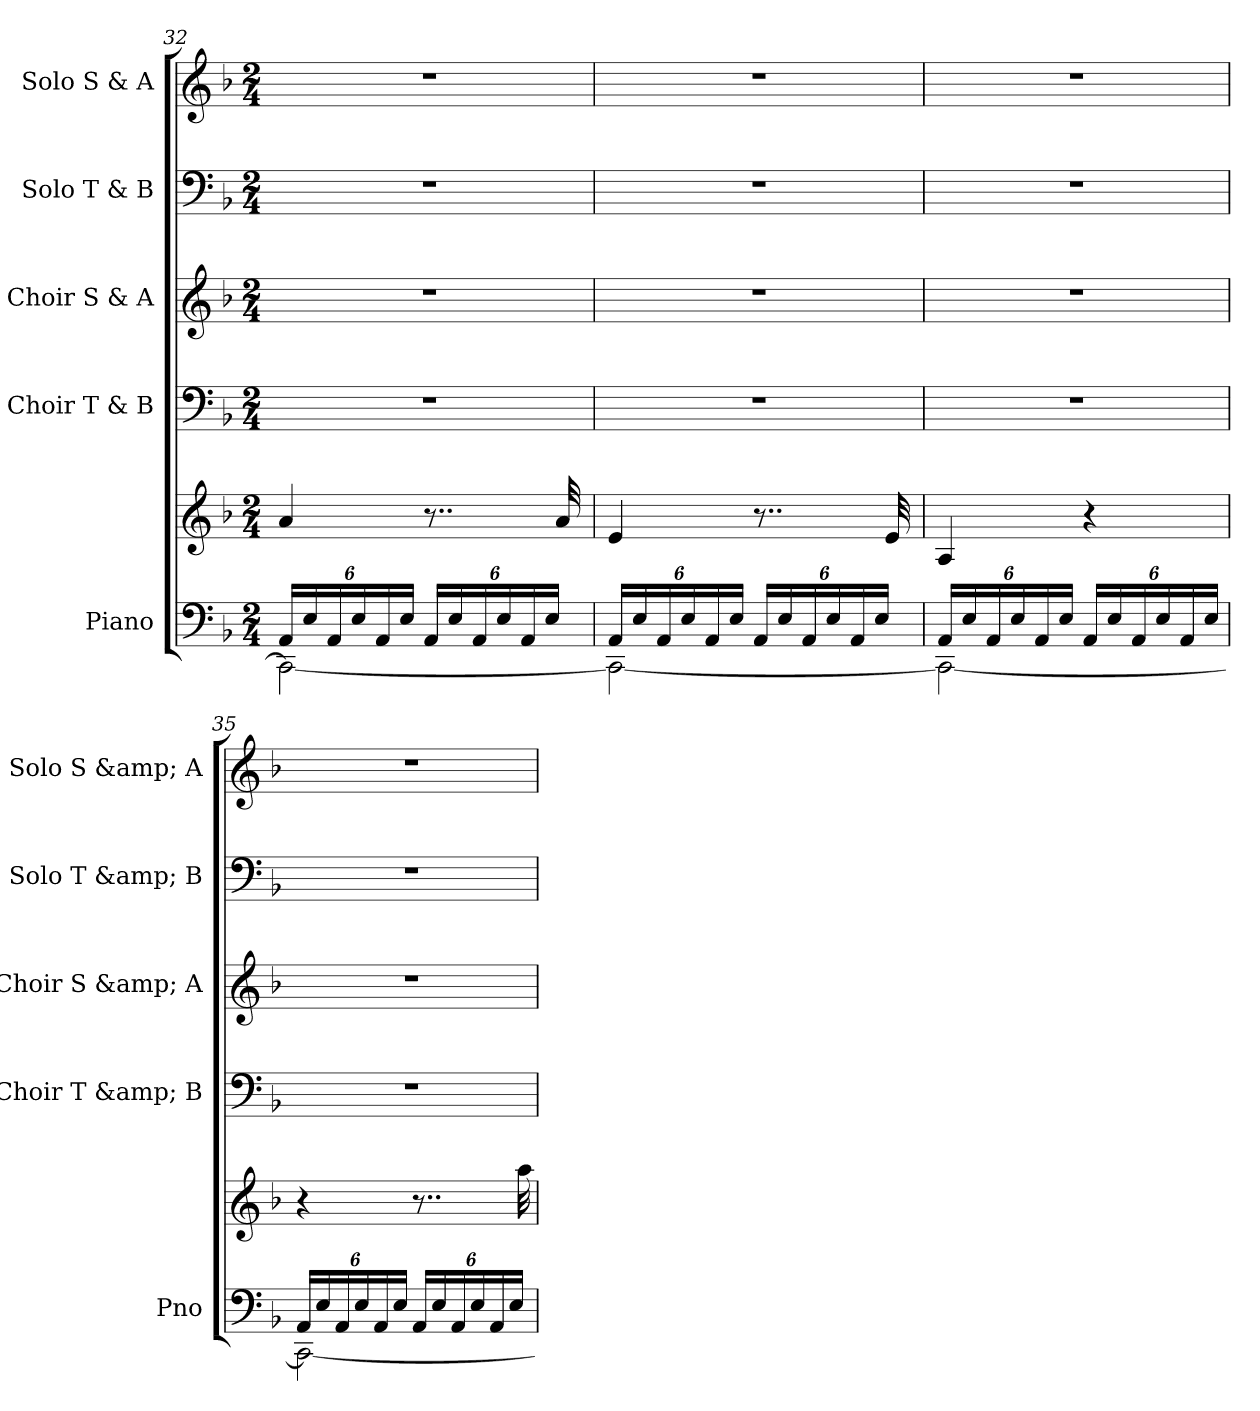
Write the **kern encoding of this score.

**kern	**kern	**kern	**kern	**kern	**kern
*part5	*part5	*part4	*part3	*part2	*part1
*staff6	*staff5	*staff4	*staff3	*staff2	*staff1
*I"Piano	*	*I"Choir T &amp; B	*I"Choir S &amp; A	*I"Solo T &amp; B	*I"Solo S &amp; A
*I'Pno	*	*I'Choir T &amp; B	*I'Choir S &amp; A	*I'Solo T &amp; B	*I'Solo S &amp; A
*clefF4	*clefG2	*clefF4	*clefG2	*clefF4	*clefG2
*k[b-]	*k[b-]	*k[b-]	*k[b-]	*k[b-]	*k[b-]
*M2/4	*M2/4	*M2/4	*M2/4	*M2/4	*M2/4
*Xbrackettup	*	*	*	*	*
=32	=32	=32	=32	=32	=32
*^	*	*	*	*	*
24AA!/LL	2CC#\_	4a/	2r	2r	2r	2r
24E!/	.	.	.	.	.	.
24AA!/	.	.	.	.	.	.
24E!/	.	.	.	.	.	.
24AA!/	.	.	.	.	.	.
24E!/JJ	.	.	.	.	.	.
24AA!/LL	.	8..r	.	.	.	.
24E!/	.	.	.	.	.	.
24AA!/	.	.	.	.	.	.
24E!/	.	.	.	.	.	.
24AA!/	.	.	.	.	.	.
24E!/JJ	.	.	.	.	.	.
.	.	32a/	.	.	.	.
!!LO:LB:g=z
=33	=33	=33	=33	=33	=33	=33
24AA!/LL	2CC#\_	4e/	2r	2r	2r	2r
24E!/	.	.	.	.	.	.
24AA!/	.	.	.	.	.	.
24E!/	.	.	.	.	.	.
24AA!/	.	.	.	.	.	.
24E!/JJ	.	.	.	.	.	.
24AA!/LL	.	8..r	.	.	.	.
24E!/	.	.	.	.	.	.
24AA!/	.	.	.	.	.	.
24E!/	.	.	.	.	.	.
24AA!/	.	.	.	.	.	.
24E!/JJ	.	.	.	.	.	.
.	.	32e/	.	.	.	.
=34	=34	=34	=34	=34	=34	=34
24AA!/LL	2CC#\_	4A/	2r	2r	2r	2r
24E!/	.	.	.	.	.	.
24AA!/	.	.	.	.	.	.
24E!/	.	.	.	.	.	.
24AA!/	.	.	.	.	.	.
24E!/JJ	.	.	.	.	.	.
24AA!/LL	.	4r	.	.	.	.
24E!/	.	.	.	.	.	.
24AA!/	.	.	.	.	.	.
24E!/	.	.	.	.	.	.
24AA!/	.	.	.	.	.	.
24E!/JJ	.	.	.	.	.	.
=35	=35	=35	=35	=35	=35	=35
24AA!/LL	2CC#\_	4r	2r	2r	2r	2r
24E!/	.	.	.	.	.	.
24AA!/	.	.	.	.	.	.
24E!/	.	.	.	.	.	.
24AA!/	.	.	.	.	.	.
24E!/JJ	.	.	.	.	.	.
24AA!/LL	.	8..r	.	.	.	.
24E!/	.	.	.	.	.	.
24AA!/	.	.	.	.	.	.
24E!/	.	.	.	.	.	.
24AA!/	.	.	.	.	.	.
24E!/JJ	.	.	.	.	.	.
.	.	32aa\	.	.	.	.
*v	*v	*	*	*	*	*
=	=	=	=	=	=
*-	*-	*-	*-	*-	*-
